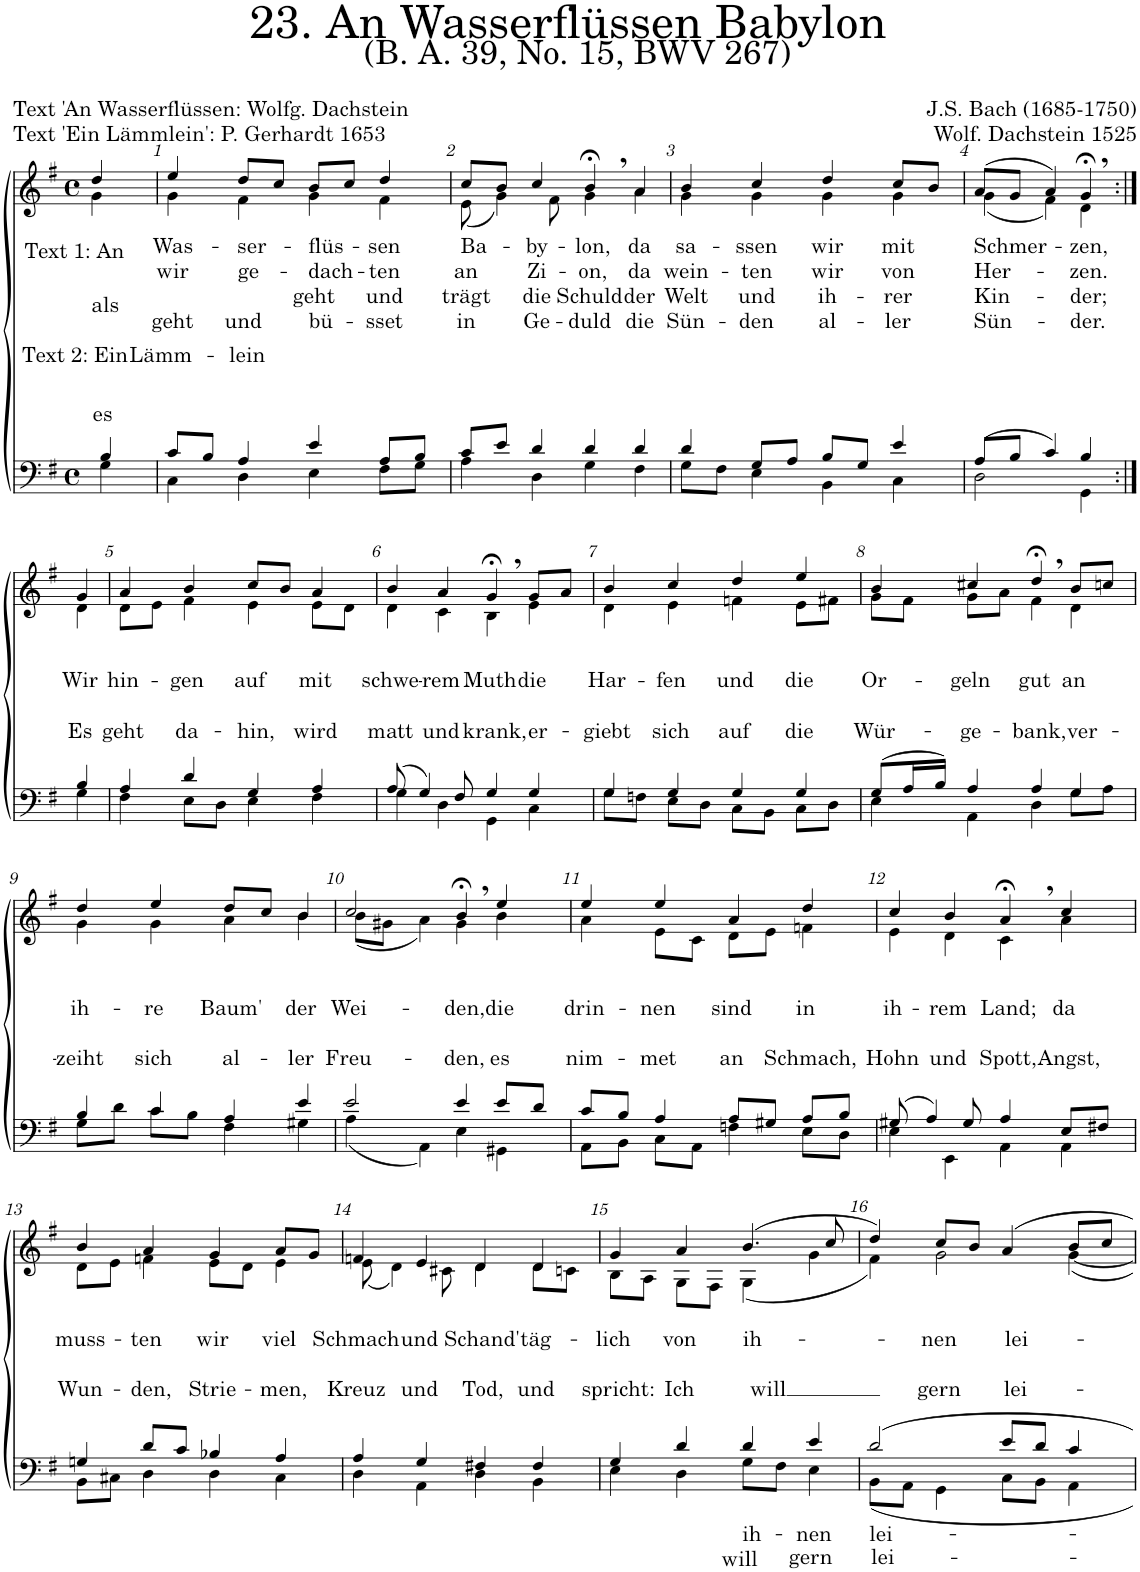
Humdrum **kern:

**kern	**text	**kern	**text	**text	**text	**text
*part2	*part2	*part1	*part1	*part1	*part1	*part1
*staff2	*staff2	*staff1	*staff1	*staff1	*staff1	*staff1
*I"Tenor/Bass	*	*I"Soprano/Alto	*	*	*	*
*clefF4	*	*clefG2	*	*	*	*
*k[f#]	*	*k[f#]	*	*	*	*
*M4/4	*	*M4/4	*	*	*	*
*met(c)	*	*met(c)	*	*	*	*
=	=	=	=	=	=	=
*^	*	*	*	*	*	*
!	!	!	!	!LO:LY:b	!LO:LY:b	!LO:LY:b	!LO:LY:b
*	*	*	*^	*	*	*	*
4B/	4G\	.	4dd/	4g\	Text 1: An	als	Text 2: Ein	es
=1	=1	=1	=1	=1	=1	=1	=1	=1
!	!	!	!	!	!LO:LY:b	!LO:LY:b	!LO:LY:b	!LO:LY:b
8c/L	4C\	.	4ee/	4g\	Was-	wir	Lämm-	geht
8B/J	.	.	.	.	.	.	.	.
!	!	!	!	!	!LO:LY:b	!LO:LY:b	!LO:LY:b	!LO:LY:b
4A/	4D\	.	8dd/L	4f#\	-ser-	ge-	-lein	und
.	.	.	8cc/J	.	.	.	.	.
!	!	!	!	!	!LO:LY:b	!LO:LY:b	!LO:LY:b	!LO:LY:b
4e/	4E\	.	8b/L	4g\	-flüs-	-dach-	geht	bü-
.	.	.	8cc/J	.	.	.	.	.
!	!	!	!	!	!LO:LY:b	!LO:LY:b	!LO:LY:b	!LO:LY:b
8A/L	8F#\L	.	4dd/	4f#\	-sen	-ten	und	-sset
8B/J	8G\J	.	.	.	.	.	.	.
=2	=2	=2	=2	=2	=2	=2	=2	=2
!	!	!	!	!	!LO:LY:b	!LO:LY:b	!LO:LY:b	!LO:LY:b
8c/L	4A\	.	8cc/L	(8e\	Ba-	an	trägt	in
8e/J	.	.	8b/J	4g\)	.	.	.	.
!	!	!	!	!	!LO:LY:b	!LO:LY:b	!LO:LY:b	!LO:LY:b
4d/	4D\	.	4cc/	.	-by-	Zi-	die	Ge-
.	.	.	.	8f#\	.	.	.	.
!	!	!	!	!	!LO:LY:b	!LO:LY:b	!LO:LY:b	!LO:LY:b
4d/	4G\	.	4b;<,/	4g\	-lon,	-on,	Schuld	-duld
!	!	!	!	!	!LO:LY:b	!LO:LY:b	!LO:LY:b	!LO:LY:b
4d/	4F#\	.	4a/	4a\	da	da	der	die
=3	=3	=3	=3	=3	=3	=3	=3	=3
!	!	!	!	!	!LO:LY:b	!LO:LY:b	!LO:LY:b	!LO:LY:b
4d/	8G\L	.	4b/	4g\	sa-	wein-	Welt	Sün-
.	8F#\J	.	.	.	.	.	.	.
!	!	!	!	!	!LO:LY:b	!LO:LY:b	!LO:LY:b	!LO:LY:b
8G/L	4E\	.	4cc/	4g\	-ssen	-ten	und	-den
8A/J	.	.	.	.	.	.	.	.
!	!	!	!	!	!LO:LY:b	!LO:LY:b	!LO:LY:b	!LO:LY:b
8B/L	4BB\	.	4dd/	4g\	wir	wir	ih-	al-
8G/J	.	.	.	.	.	.	.	.
!	!	!	!	!	!LO:LY:b	!LO:LY:b	!LO:LY:b	!LO:LY:b
4e/	4C\	.	8cc/L	4g\	mit	von	-rer	-ler
.	.	.	8b/J	.	.	.	.	.
=4	=4	=4	=4	=4	=4	=4	=4	=4
!	!	!	!	!	!LO:LY:b	!LO:LY:b	!LO:LY:b	!LO:LY:b
(8A/L	2D\	.	(8a/L	(4g\	Schmer-	Her-	Kin-	Sün-
8B/J	.	.	8g/J	.	.	.	.	.
4c/)	.	.	4a/)	4f#\)	.	.	.	.
!	!	!	!	!	!LO:LY:b	!LO:LY:b	!LO:LY:b	!LO:LY:b
4B/	4GG\	.	4g;<,/	4d\	-zen,	-zen.	-der;	-der.
!!LO:LB:g=z	!!
=4X1:|!	=4X1:|!	=4X1:|!	=4X1:|!	=4X1:|!	=4X1:|!	=4X1:|!	=4X1:|!	=4X1:|!
!	!	!	!	!	!	!LO:LY:b	!LO:LY:b	!
4B/	4G\	.	4g/	4d\	.	Wir	Es	.
=5	=5	=5	=5	=5	=5	=5	=5	=5
!	!	!	!	!	!	!LO:LY:b	!LO:LY:b	!
4A/	4F#\	.	4a/	8d\L	.	hin-	geht	.
.	.	.	.	8e\J	.	.	.	.
!	!	!	!	!	!	!LO:LY:b	!LO:LY:b	!
4d/	8E\L	.	4b/	4f#\	.	-gen	da-	.
.	8D\J	.	.	.	.	.	.	.
!	!	!	!	!	!	!LO:LY:b	!LO:LY:b	!
4G/	4E\	.	8cc/L	4e\	.	auf	-hin,	.
.	.	.	8b/J	.	.	.	.	.
!	!	!	!	!	!	!LO:LY:b	!LO:LY:b	!
4A/	4F#\	.	4a/	8e\L	.	mit	wird	.
.	.	.	.	8d\J	.	.	.	.
=6	=6	=6	=6	=6	=6	=6	=6	=6
!	!	!	!	!	!	!LO:LY:b	!LO:LY:b	!
(8A/	4G\	.	4b/	4d\	.	schwe-	matt	.
4G/)	.	.	.	.	.	.	.	.
!	!	!	!	!	!	!LO:LY:b	!LO:LY:b	!
.	4D\	.	4a/	4c\	.	-rem	und	.
8F#/	.	.	.	.	.	.	.	.
!	!	!	!	!	!	!LO:LY:b	!LO:LY:b	!
4G/	4GG\	.	4g;<,/	4B\	.	Muth	krank,	.
!	!	!	!	!	!	!LO:LY:b	!LO:LY:b	!
4G/	4C\	.	8g/L	4e\	.	die	er-	.
.	.	.	8a/J	.	.	.	.	.
=7	=7	=7	=7	=7	=7	=7	=7	=7
!	!	!	!	!	!	!LO:LY:b	!LO:LY:b	!
4G/	8G\L	.	4b/	4d\	.	Har-	-giebt	.
.	8Fn\J	.	.	.	.	.	.	.
!	!	!	!	!	!	!LO:LY:b	!LO:LY:b	!
4G/	8E\L	.	4cc/	4e\	.	-fen	sich	.
.	8D\J	.	.	.	.	.	.	.
!	!	!	!	!	!	!LO:LY:b	!LO:LY:b	!
4G/	8C\L	.	4dd/	4fn\	.	und	auf	.
.	8BB\J	.	.	.	.	.	.	.
!	!	!	!	!	!	!LO:LY:b	!LO:LY:b	!
4G/	8C\L	.	4ee/	8e\L	.	die	die	.
.	8D\J	.	.	8f#X\J	.	.	.	.
=8	=8	=8	=8	=8	=8	=8	=8	=8
!	!	!	!	!	!	!LO:LY:b	!LO:LY:b	!
(8G/L	4E\	.	4b/	8g\L	.	Or-	Wür-	.
16A/L	.	.	.	8f#\J	.	.	.	.
16B/JJ)	.	.	.	.	.	.	.	.
!	!	!	!	!	!	!LO:LY:b	!LO:LY:b	!
4A/	4AA\	.	4cc#X/	8g\L	.	-geln	-ge-	.
.	.	.	.	8a\J	.	.	.	.
!	!	!	!	!	!	!LO:LY:b	!LO:LY:b	!
4A/	4D\	.	4dd;<,/	4f#\	.	gut	-bank,	.
!	!	!	!	!	!	!LO:LY:b	!LO:LY:b	!
4G/	8G\L	.	8b/L	4d\	.	an	ver-	.
.	8A\J	.	8ccn/J	.	.	.	.	.
!!LO:LB:g=z	!!
=9	=9	=9	=9	=9	=9	=9	=9	=9
!	!	!	!	!	!	!LO:LY:b	!LO:LY:b	!
4B/	8G\L	.	4dd/	4g\	.	ih-	-zeiht	.
.	8d\J	.	.	.	.	.	.	.
!	!	!	!	!	!	!LO:LY:b	!LO:LY:b	!
4c/	8c\L	.	4ee/	4g\	.	-re	sich	.
.	8B\J	.	.	.	.	.	.	.
!	!	!	!	!	!	!LO:LY:b	!LO:LY:b	!
4A/	4F#\	.	8dd/L	4a\	.	Baum'	al-	.
.	.	.	8cc/J	.	.	.	.	.
!	!	!	!	!	!	!LO:LY:b	!LO:LY:b	!
4e/	4G#X\	.	4b/	4b\	.	der	-ler	.
=10	=10	=10	=10	=10	=10	=10	=10	=10
!	!	!	!	!	!	!LO:LY:b	!LO:LY:b	!
2e/	(4A\	.	2cc/	(8b\L	.	Wei-	Freu-	.
.	.	.	.	8g#X\J	.	.	.	.
.	4AA\)	.	.	4a\)	.	.	.	.
!	!	!	!	!	!	!LO:LY:b	!LO:LY:b	!
4e/	4E\	.	4b;<,/	4g#\	.	den,	den,	.
!	!	!	!	!	!	!LO:LY:b	!LO:LY:b	!
8e/L	4GG#X\	.	4ee/	4b\	.	die	es	.
8d/J	.	.	.	.	.	.	.	.
=11	=11	=11	=11	=11	=11	=11	=11	=11
!	!	!	!	!	!	!LO:LY:b	!LO:LY:b	!
8c/L	8AA\L	.	4ee/	4a\	.	drin-	nim-	.
8B/J	8BB\J	.	.	.	.	.	.	.
!	!	!	!	!	!	!LO:LY:b	!LO:LY:b	!
4A/	8C\L	.	4ee/	8e\L	.	-nen	-met	.
.	8AA\J	.	.	8c\J	.	.	.	.
!	!	!	!	!	!	!LO:LY:b	!LO:LY:b	!
8A/L	4Fn\	.	4a/	8d\L	.	sind	an	.
8G#X/J	.	.	.	8e\J	.	.	.	.
!	!	!	!	!	!	!LO:LY:b	!LO:LY:b	!
8A/L	8E\L	.	4dd/	4fn\	.	in	Schmach,	.
8B/J	8D\J	.	.	.	.	.	.	.
=12	=12	=12	=12	=12	=12	=12	=12	=12
!	!	!	!	!	!	!LO:LY:b	!LO:LY:b	!
(8G#X/	4E\	.	4cc/	4e\	.	ih-	Hohn	.
4A/)	.	.	.	.	.	.	.	.
!	!	!	!	!	!	!LO:LY:b	!LO:LY:b	!
.	4EE\	.	4b/	4d\	.	-rem	und	.
8G#/	.	.	.	.	.	.	.	.
!	!	!	!	!	!	!LO:LY:b	!LO:LY:b	!
4A/	4AA\	.	4a;<,/	4c\	.	Land;	Spott,	.
!	!	!	!	!	!	!LO:LY:b	!LO:LY:b	!
8E/L	4AA\	.	4cc/	4a\	.	da	Angst,	.
8F#X/J	.	.	.	.	.	.	.	.
!!LO:LB:g=z	!!
=13	=13	=13	=13	=13	=13	=13	=13	=13
!	!	!	!	!	!	!LO:LY:b	!LO:LY:b	!
4Gn/	8BB\L	.	4b/	8d\L	.	muss-	Wun-	.
.	8C#X\J	.	.	8e\J	.	.	.	.
!	!	!	!	!	!	!LO:LY:b	!LO:LY:b	!
8d/L	4D\	.	4a/	4fn\	.	-ten	-den,	.
8c/J	.	.	.	.	.	.	.	.
!	!	!	!	!	!	!LO:LY:b	!LO:LY:b	!
4B-X/	4D\	.	4g/	8e\L	.	wir	Strie-	.
.	.	.	.	8d\J	.	.	.	.
!	!	!	!	!	!	!LO:LY:b	!LO:LY:b	!
4A/	4C#\	.	8a/L	4e\	.	viel	-men,	.
.	.	.	8g/J	.	.	.	.	.
=14	=14	=14	=14	=14	=14	=14	=14	=14
!	!	!	!	!	!	!LO:LY:b	!LO:LY:b	!
4A/	4D\	.	4fn/	(8e\	.	Schmach	Kreuz	.
.	.	.	.	4d\)	.	.	.	.
!	!	!	!	!	!	!LO:LY:b	!LO:LY:b	!
4G/	4AA\	.	4e/	.	.	und	und	.
.	.	.	.	8c#X\	.	.	.	.
!	!	!	!	!	!	!LO:LY:b	!LO:LY:b	!
4F#X/	4D\	.	4d/	4d\	.	Schand'	Tod,	.
!	!	!	!	!	!	!LO:LY:b	!LO:LY:b	!
4F#/	4BB\	.	4d/	8d\L	.	täg-	und	.
.	.	.	.	8cn\J	.	.	.	.
=15	=15	=15	=15	=15	=15	=15	=15	=15
!	!	!	!	!	!	!LO:LY:b	!LO:LY:b	!
4G/	4E\	.	4g/	8B\L	.	-lich	spricht:	.
.	.	.	.	8A\J	.	.	.	.
!	!	!	!	!	!	!LO:LY:b	!LO:LY:b	!
4d/	4D\	.	4a/	8G\L	.	von	Ich	.
.	.	.	.	8F#\J	.	.	.	.
!	!	!LO:LY:b	!	!	!	!	!	!
!	!	!LO:LY:b	!	!	!	!LO:LY:b	!LO:LY:b	!
4d/	8G\L	ih-	(4.b/	(4G\	.	ih-	will	.
.	8F#\J	.	.	.	.	.	.	.
!	!	!LO:LY:b	!	!	!	!	!	!
!	!	!LO:LY:b	!	!	!	!	!	!
4e/	4E\	-nen	.	4g\	.	.	.	.
.	.	.	8cc/	.	.	.	.	.
=16	=16	=16	=16	=16	=16	=16	=16	=16
!	!	!LO:LY:b	!	!	!	!	!	!
!	!	!LO:LY:b	!	!	!	!	!	!
2d/	8BB\L	lei-	4dd/)	4f#\)	.	.	.	.
.	8AA\J	.	.	.	.	.	.	.
!	!	!	!	!	!	!LO:LY:b	!LO:LY:b	!
.	4GG\	.	8cc/L	2g\	.	-nen	gern	.
.	.	.	8b/J	.	.	.	.	.
!	!	!	!	!	!	!LO:LY:b	!LO:LY:b	!
8e/L	8C\L	.	4a/	.	.	lei-	lei-	.
8d/J	8BB\J	.	.	.	.	.	.	.
4c/	4AA\	.	8b/L	[4g\	.	.	.	.
.	.	.	8cc/J	.	.	.	.	.
*v	*v	*	*	*	*	*	*	*
*	*	*v	*v	*	*	*	*
=	=	=	=	=	=	=
*-	*-	*-	*-	*-	*-	*-
